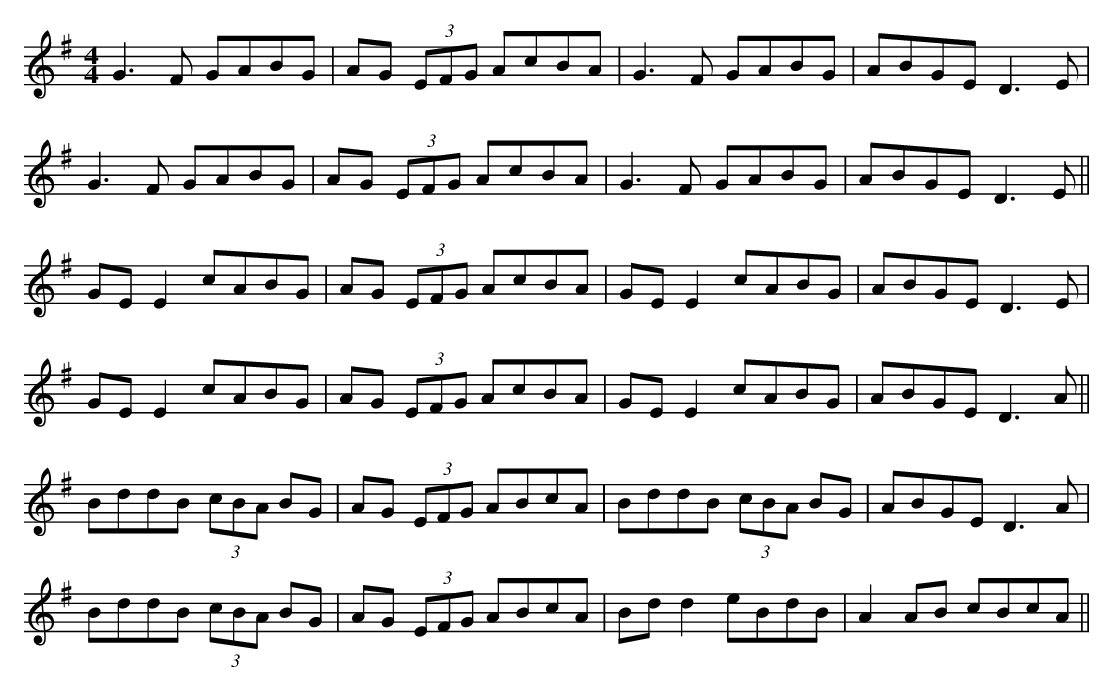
X:1
M:4/4
K:G
G3F GABG|AG (3EFG AcBA|G3F GABG|ABGE D3E|
G3F GABG|AG (3EFG AcBA|G3F GABG|ABGE D3E||
GE E2 cABG|AG (3EFG AcBA|GE E2 cABG|ABGE D3E|
GE E2 cABG|AG (3EFG AcBA|GE E2 cABG|ABGE D3A||
BddB (3cBA BG|AG (3EFG ABcA|BddB (3cBA BG|ABGE D3A|
BddB (3cBA BG|AG (3EFG ABcA|Bd d2 eBdB|A2AB cBcA||
